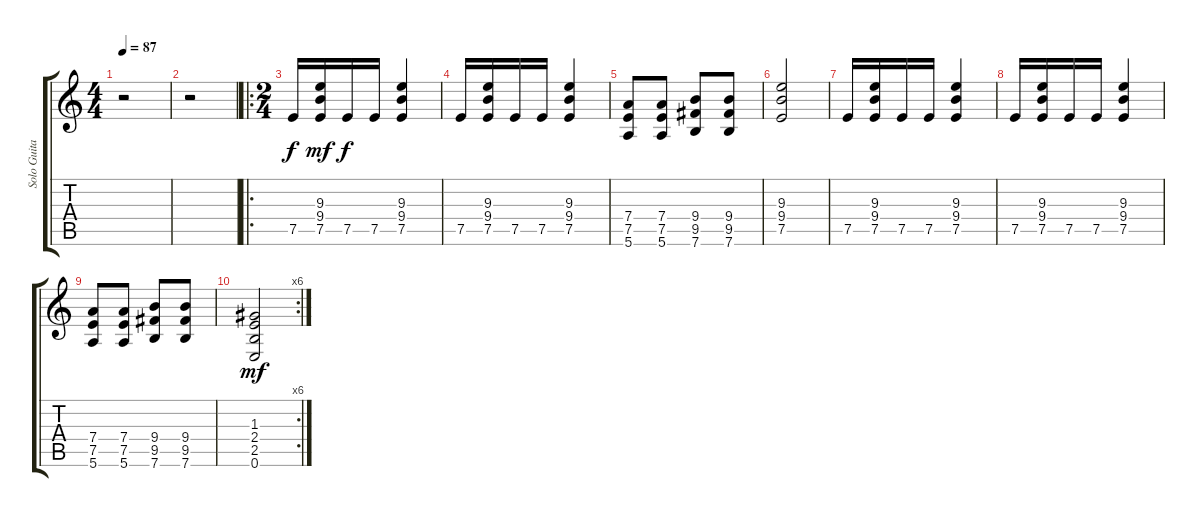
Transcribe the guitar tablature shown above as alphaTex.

\track ("Solo Guitar" "Solo Guita") {instrument overdrivenguitar}
\staff {score tabs}
\tuning (E4 B3 G3 D3 A2 E2) {hide}
\ts (4 4)
\tempo 87
\clef g2
\ks c
r.2{dy f} |
r.2 |
\ro
\ts (2 4)
7.5.16 (9.3 9.4 7.5).16{dy mf} 7.5.16{dy f} 7.5.16 (9.3 9.4 7.5).4 |
7.5.16 (9.3 9.4 7.5).16 7.5.16 7.5.16 (9.3 9.4 7.5).4 |
(7.4 7.5 5.6).8 (7.4 7.5 5.6).8 (9.4 9.5 7.6).8 (9.4 9.5 7.6).8 |
(9.3 9.4 7.5).2 |
7.5.16 (9.3 9.4 7.5).16 7.5.16 7.5.16 (9.3 9.4 7.5).4 |
7.5.16 (9.3 9.4 7.5).16 7.5.16 7.5.16 (9.3 9.4 7.5).4 |
(7.4 7.5 5.6).8 (7.4 7.5 5.6).8 (9.4 9.5 7.6).8 (9.4 9.5 7.6).8 |
\rc 6
(1.3 2.4 2.5 0.6).2{dy mf}
